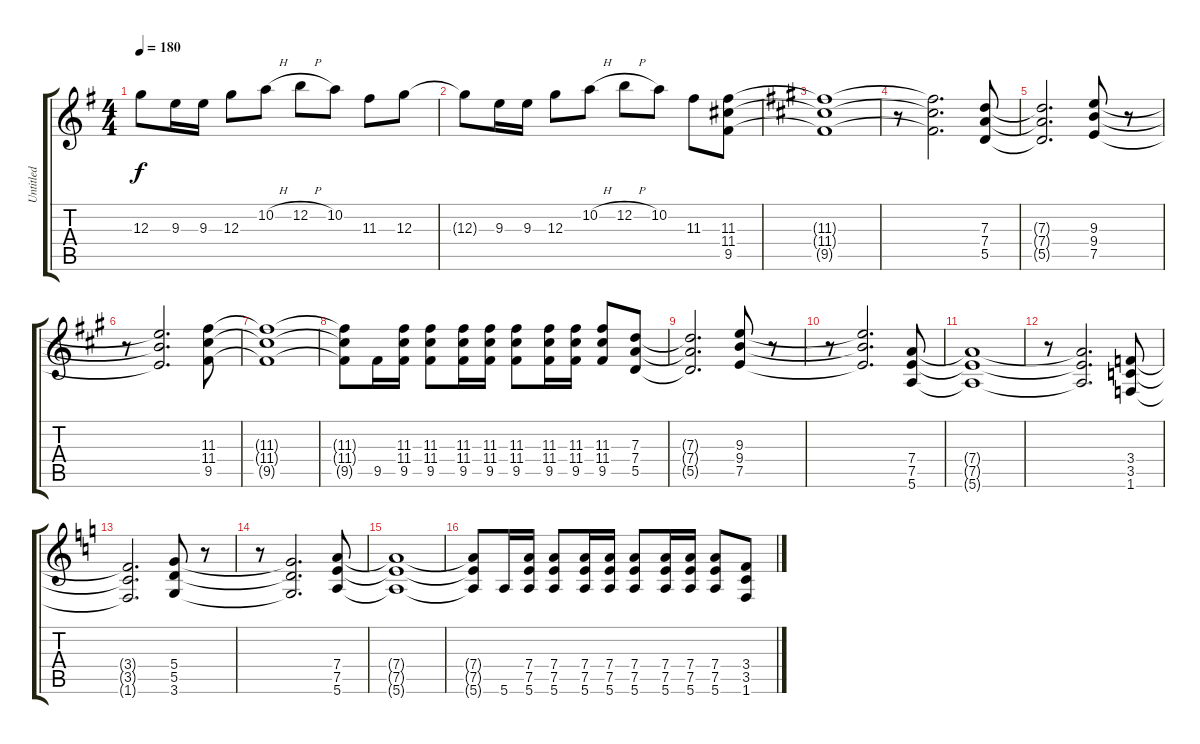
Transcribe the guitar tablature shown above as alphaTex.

\track ("Untitled" "Untitled") {instrument distortionguitar}
\staff {score tabs}
\tuning (E4 B3 G3 D3 A2 E2) {hide}
\ts (4 4)
\tempo 180
\clef g2
\ks g
12.3{t}.8{dy f} 9.3.16 9.3.16 12.3.8 10.2{h}.8 12.2{h}.8 10.2.8 11.3.8 12.3.8 |
12.3{t}.8 9.3.16 9.3.16 12.3.8 10.2{h}.8 12.2{h}.8 10.2.8 11.3.8 (11.3 11.4 9.5).8 |
\ks a
(11.3{t} 11.4{t} 9.5{t}).1 |
r.8 (11.3{t} 11.4{t} 9.5{t}).2{d} (7.3 7.4 5.5).8 |
(7.3{t} 7.4{t} 5.5{t}).2{d} (9.3 9.4 7.5).8 r.8 |
r.8 (9.3{t} 9.4{t} 7.5{t}).2{d} (11.3 11.4 9.5).8 |
(11.3{t} 11.4{t} 9.5{t}).1 |
(11.3{t} 11.4{t} 9.5{t}).8 9.5.16 (11.3 11.4 9.5).16 (11.3 11.4 9.5).8 (11.3 11.4 9.5).16 (11.3 11.4 9.5).16 (11.3 11.4 9.5).8 (11.3 11.4 9.5).16 (11.3 11.4 9.5).16 (11.3 11.4 9.5).8 (7.3 7.4 5.5).8 |
(7.3{t} 7.4{t} 5.5{t}).2{d} (9.3 9.4 7.5).8 r.8 |
r.8 (9.3{t} 9.4{t} 7.5{t}).2{d} (7.4 7.5 5.6).8 |
(7.4{t} 7.5{t} 5.6{t}).1 |
r.8 (7.4{t} 7.5{t} 5.6{t}).2{d} (3.4 3.5 1.6).8 |
\ks c
(3.4{t} 3.5{t} 1.6{t}).2{d} (5.4 5.5 3.6).8 r.8 |
r.8 (5.4{t} 5.5{t} 3.6{t}).2{d} (7.4 7.5 5.6).8 |
(7.4{t} 7.5{t} 5.6{t}).1 |
(7.4{t} 7.5{t} 5.6{t}).8 5.6.16 (7.4 7.5 5.6).16 (7.4 7.5 5.6).8 (7.4 7.5 5.6).16 (7.4 7.5 5.6).16 (7.4 7.5 5.6).8 (7.4 7.5 5.6).16 (7.4 7.5 5.6).16 (7.4 7.5 5.6).8 (3.4 3.5 1.6).8
